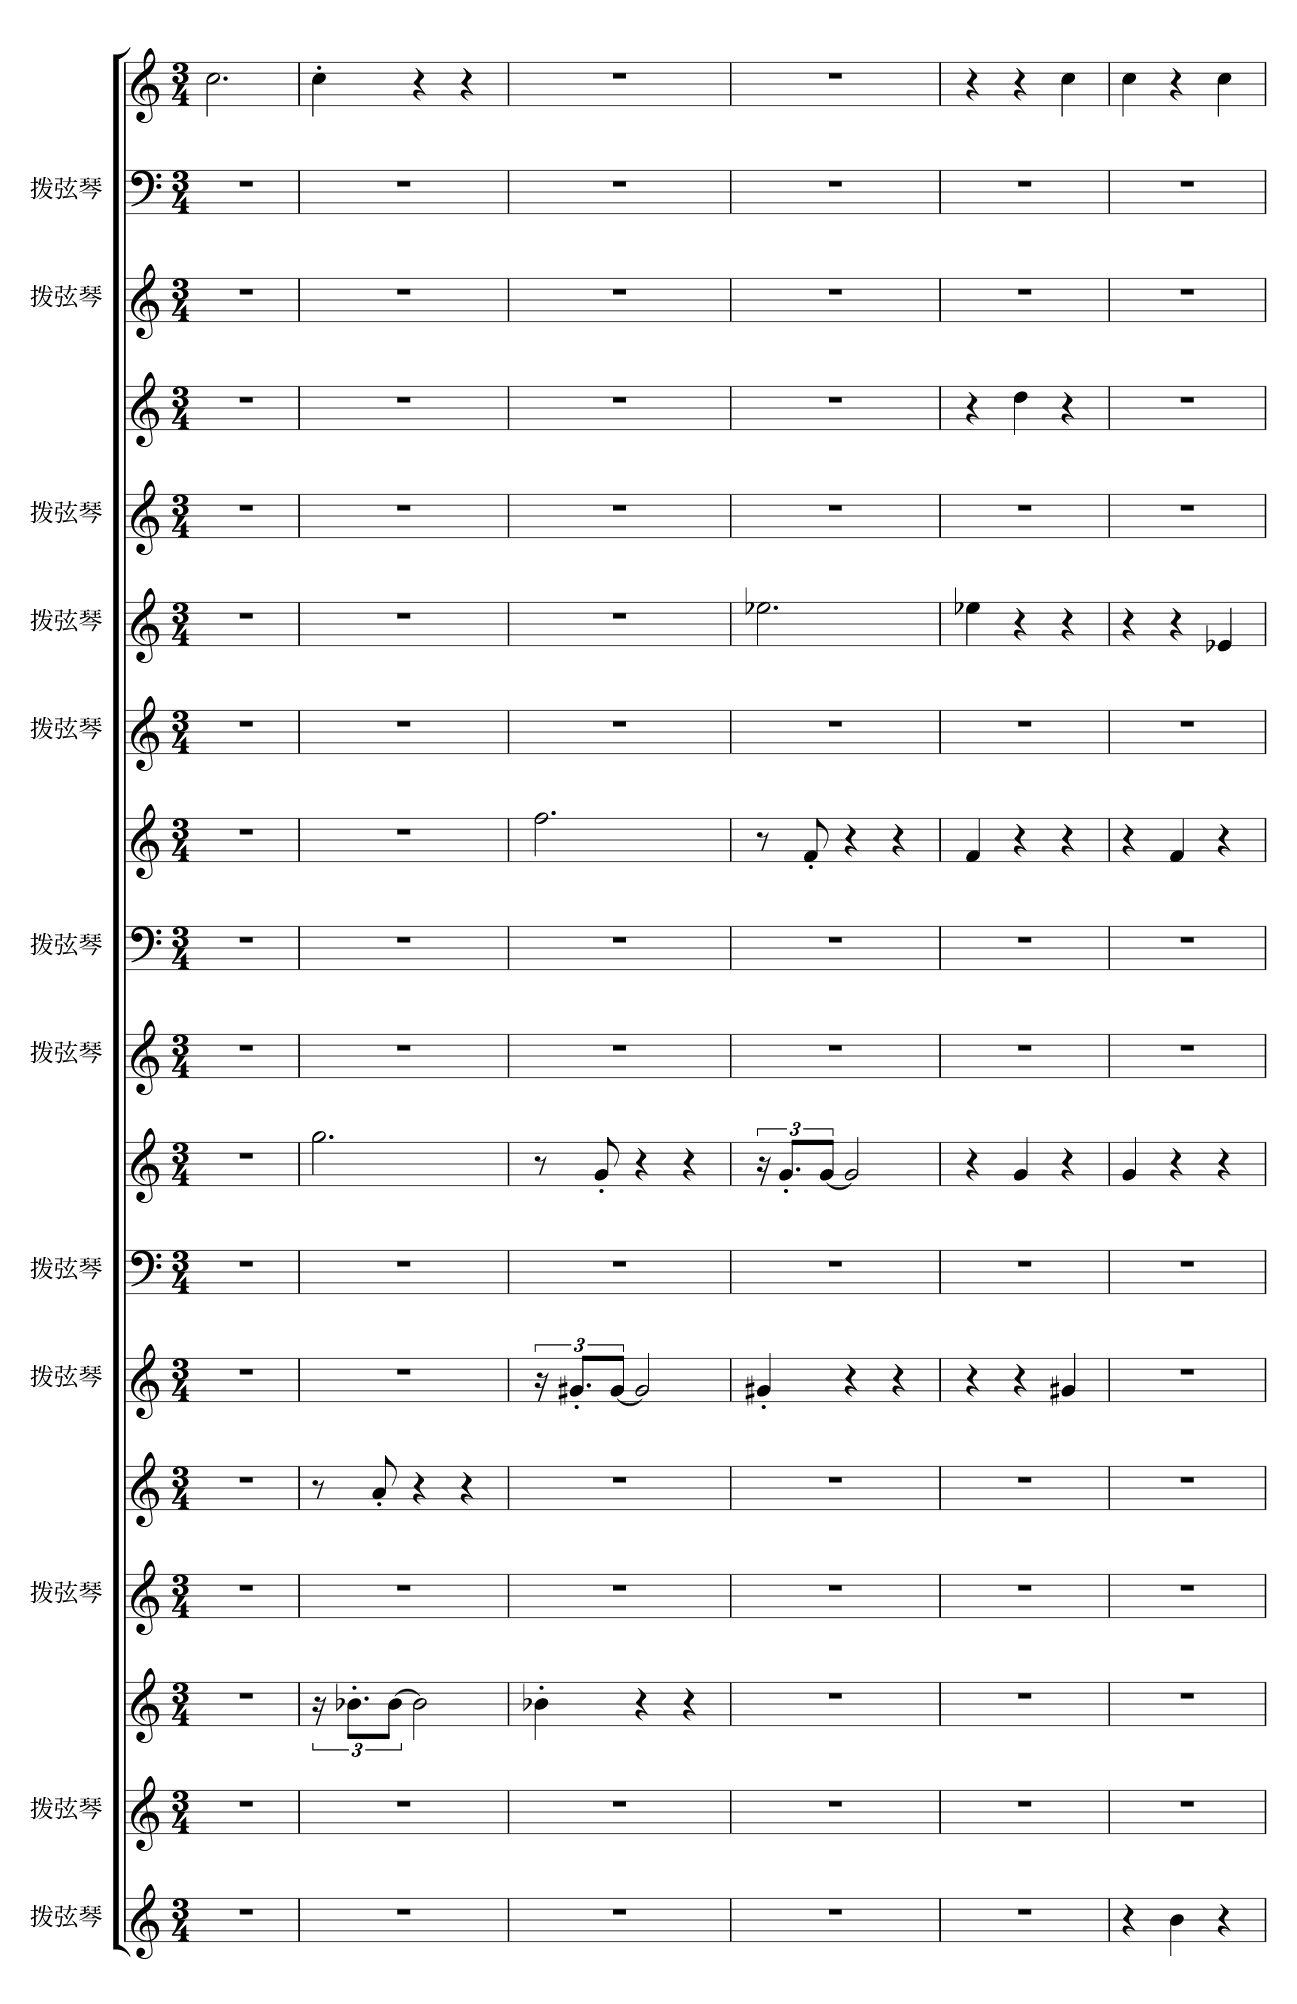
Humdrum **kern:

**kern	**kern	**kern	**kern	**kern	**kern	**kern	**kern	**kern	**kern	**kern	**kern	**kern	**kern	**kern	**kern	**kern	**kern
*part12	*part11	*part11	*part10	*part10	*part9	*part8	*part8	*part7	*part6	*part6	*part5	*part4	*part3	*part3	*part2	*part1	*part1
*staff18	*staff17	*staff16	*staff15	*staff14	*staff13	*staff12	*staff11	*staff10	*staff9	*staff8	*staff7	*staff6	*staff5	*staff4	*staff3	*staff2	*staff1
*I"拨弦琴	*I"拨弦琴	*	*I"拨弦琴	*	*I"拨弦琴	*I"拨弦琴	*	*I"拨弦琴	*I"拨弦琴	*	*I"拨弦琴	*I"拨弦琴	*I"拨弦琴	*	*I"拨弦琴	*I"拨弦琴	*
*clefG2	*clefG2	*clefG2	*clefG2	*clefG2	*clefG2	*clefF4	*clefG2	*clefG2	*clefF4	*clefG2	*clefG2	*clefG2	*clefG2	*clefG2	*clefG2	*clefF4	*clefG2
*k[]	*k[]	*k[]	*k[]	*k[]	*k[]	*k[]	*k[]	*k[]	*k[]	*k[]	*k[]	*k[]	*k[]	*k[]	*k[]	*k[]	*k[]
*M3/4	*M3/4	*M3/4	*M3/4	*M3/4	*M3/4	*M3/4	*M3/4	*M3/4	*M3/4	*M3/4	*M3/4	*M3/4	*M3/4	*M3/4	*M3/4	*M3/4	*M3/4
*MM180	*MM180	*MM180	*MM180	*MM180	*MM180	*MM180	*MM180	*MM180	*MM180	*MM180	*MM180	*MM180	*MM180	*MM180	*MM180	*MM180	*MM180
=1	=1	=1	=1	=1	=1	=1	=1	=1	=1	=1	=1	=1	=1	=1	=1	=1	=1
2.r	2.r	2.r	2.r	2.r	2.r	2.r	2.r	2.r	2.r	2.r	2.r	2.r	2.r	2.r	2.r	2.r	2.cc\
=2	=2	=2	=2	=2	=2	=2	=2	=2	=2	=2	=2	=2	=2	=2	=2	=2	=2
2.r	2.r	24r	2.r	8r	2.r	2.r	2.gg\	2.r	2.r	2.r	2.r	2.r	2.r	2.r	2.r	2.r	4cc'\
.	.	12.b-X'\L	.	.	.	.	.	.	.	.	.	.	.	.	.	.	.
.	.	.	.	8a'/	.	.	.	.	.	.	.	.	.	.	.	.	.
.	.	[12b-\J	.	.	.	.	.	.	.	.	.	.	.	.	.	.	.
.	.	2b-\]	.	4r	.	.	.	.	.	.	.	.	.	.	.	.	4r
.	.	.	.	4r	.	.	.	.	.	.	.	.	.	.	.	.	4r
=3	=3	=3	=3	=3	=3	=3	=3	=3	=3	=3	=3	=3	=3	=3	=3	=3	=3
2.r	2.r	4b-X'\	2.r	2.r	24r	2.r	8r	2.r	2.r	2.ff\	2.r	2.r	2.r	2.r	2.r	2.r	2.r
.	.	.	.	.	12.g#X'/L	.	.	.	.	.	.	.	.	.	.	.	.
.	.	.	.	.	.	.	8g'/	.	.	.	.	.	.	.	.	.	.
.	.	.	.	.	[12g#/J	.	.	.	.	.	.	.	.	.	.	.	.
.	.	4r	.	.	2g#/]	.	4r	.	.	.	.	.	.	.	.	.	.
.	.	4r	.	.	.	.	4r	.	.	.	.	.	.	.	.	.	.
=4	=4	=4	=4	=4	=4	=4	=4	=4	=4	=4	=4	=4	=4	=4	=4	=4	=4
2.r	2.r	2.r	2.r	2.r	4g#X'/	2.r	24r	2.r	2.r	8r	2.r	2.ee-X\	2.r	2.r	2.r	2.r	2.r
.	.	.	.	.	.	.	12.g'/L	.	.	.	.	.	.	.	.	.	.
.	.	.	.	.	.	.	.	.	.	8f'/	.	.	.	.	.	.	.
.	.	.	.	.	.	.	[12g/J	.	.	.	.	.	.	.	.	.	.
.	.	.	.	.	4r	.	2g/]	.	.	4r	.	.	.	.	.	.	.
.	.	.	.	.	4r	.	.	.	.	4r	.	.	.	.	.	.	.
=5	=5	=5	=5	=5	=5	=5	=5	=5	=5	=5	=5	=5	=5	=5	=5	=5	=5
2.r	2.r	2.r	2.r	2.r	4r	2.r	4r	2.r	2.r	4f/	2.r	4ee-X\	2.r	4r	2.r	2.r	4r
.	.	.	.	.	4r	.	4g/	.	.	4r	.	4r	.	4dd\	.	.	4r
.	.	.	.	.	4g#X/	.	4r	.	.	4r	.	4r	.	4r	.	.	4cc\
=6	=6	=6	=6	=6	=6	=6	=6	=6	=6	=6	=6	=6	=6	=6	=6	=6	=6
4r	2.r	2.r	2.r	2.r	2.r	2.r	4g/	2.r	2.r	4r	2.r	4r	2.r	2.r	2.r	2.r	4cc\
4b\	.	.	.	.	.	.	4r	.	.	4f/	.	4r	.	.	.	.	4r
4r	.	.	.	.	.	.	4r	.	.	4r	.	4e-X/	.	.	.	.	4cc\
=	=	=	=	=	=	=	=	=	=	=	=	=	=	=	=	=	=
*-	*-	*-	*-	*-	*-	*-	*-	*-	*-	*-	*-	*-	*-	*-	*-	*-	*-
